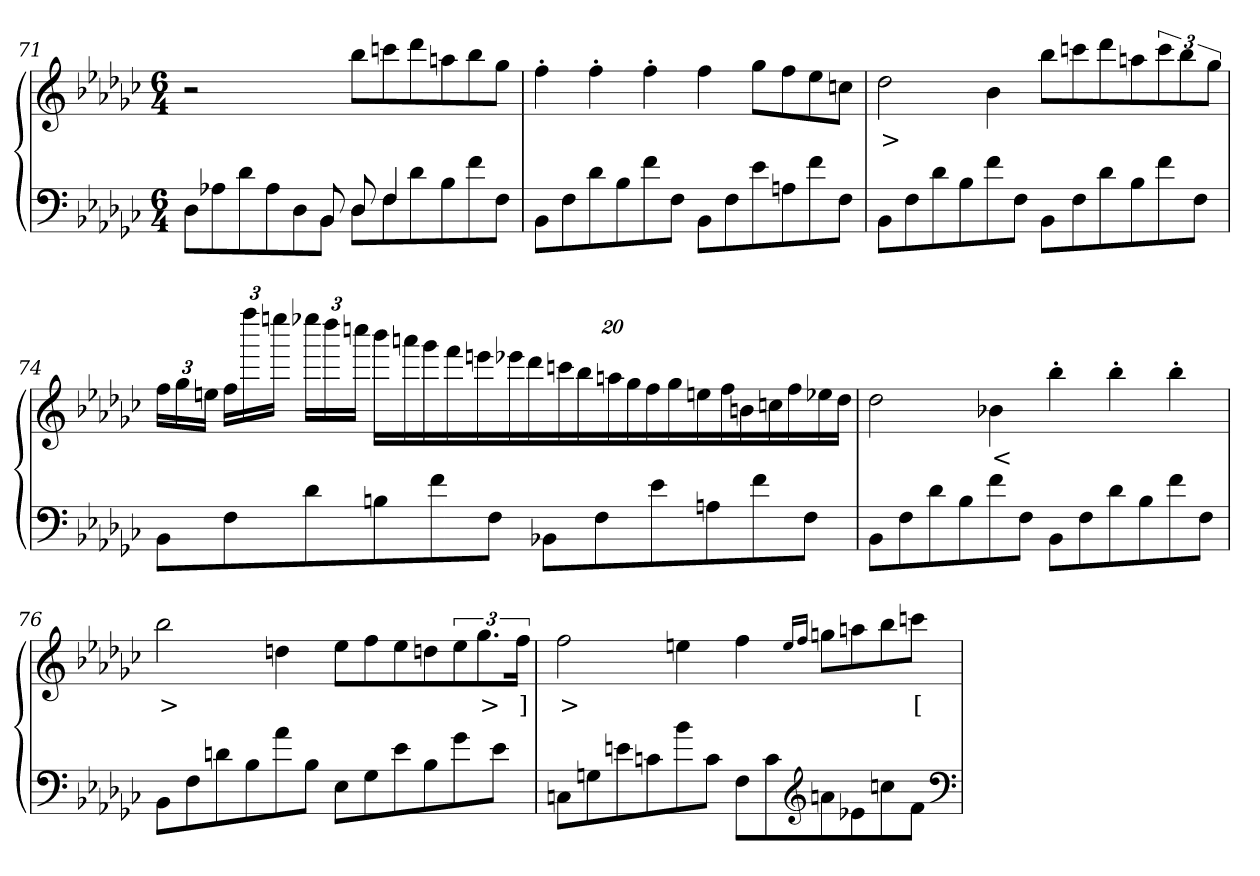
**kern	**kern	**text
*part2	*part1	*part1
*staff2	*staff1	*staff1
*clefF4	*clefG2	*
*k[b-e-a-d-g-c-]	*k[b-e-a-d-g-c-]	*
*M6/4	*M6/4	*
=71	=71	=71
*^	*	*
8D-\L	8ryy	2r	.
*v	*v	*	*
8A-X	.	.
8d-	.	.
8A-	.	.
8D-	4ryy	.
*^	*	*
8BB-J	8BB-/	.	.
8D-L	8D-/	8bb-L	.
8F	4F/	8cccn	.
8d-\	.	8ddd-	.
8B-	4.ryy	8aan	.
8f	.	8bb-	.
8FJ	.	8gg-J	.
*v	*v	*	*
=72	=72	=72
8BB-L	4ff'>	.
8F	.	.
8d-	4ff'>	.
8B-	.	.
8f	4ff'>	.
8FJ	.	.
8BB-L	4ff	.
8F	.	.
8e-	8gg-L	.
8An	8ff	.
8f	8ee-	.
8FJ	8ccnJ	.
=73	=73	=73
8BB-L	2dd-	>
8F	.	.
8d-	.	.
8B-	.	.
8f	4b-	.
8FJ	.	.
8BB-L	8bb-L	.
8F	8cccn	.
8d-	8ddd-	.
8B-	8aan	.
8f	12ccc	.
.	12bb-	.
8FJ	.	.
.	12gg-J	.
=74	=74	=74
8BB-L	24ffL	.
.	24gg-	.
.	24eenJ	.
8F	24ffL	.
.	24ffff	.
.	24eeeenJ	.
8d-	24eeee-XL	.
.	24dddd-	.
.	24ccccnJ	.
8Bn	160%9bbb-L	.
.	160%9aaan	.
.	160%9ggg-	.
8f	.	.
.	160%9fff	.
.	160%9eeen	.
8FJ	.	.
.	160%9eee-X	.
.	160%9ddd-	.
8BB-XL	.	.
.	160%9ccc	.
.	160%9bb-	.
8F	.	.
.	160%9aan	.
.	160%9gg-	.
.	160%9ff	.
8e-	.	.
.	160%9gg-	.
.	160%9een	.
8An	.	.
.	160%9ff	.
.	160%9bn	.
8f	.	.
.	160%9cc	.
.	160%9ff	.
8FJ	.	.
.	160%9ee-X	.
.	160%9dd-J	.
=75	=75	=75
8BB-L	2dd-	.
8F	.	.
8d-	.	.
8B-	.	.
8f	4b-X	<
8FJ	.	.
8BB-L	4bb-'>	.
8F	.	.
8d-	4bb-'>	.
8B-	.	.
8f	4bb-'>	.
8FJ	.	.
=76	=76	=76
8BB-L	2bb-	>
8F	.	.
8dn	.	.
8B-	.	.
8a-	4ddn	.
8B-J	.	.
8E-L	8ee-L	.
8G-	8ff	.
8e-	8ee-	.
8B-	8ddn	.
8g-	12ee-	.
.	12.gg-	>
8e-J	.	.
.	24ffJk	]
=77	=77	=77
8CnL	2ff	>
8Gn	.	.
8en	.	.
8c	.	.
8b-	4een	.
8cJ	.	.
8FL	4ff	.
8c	.	.
*clefG2	*	*
.	16qee/LL	.
.	16qff/JJ	.
8an	8ggnL	.
8e-X	8aan	.
8cc	8bb-	.
8fJ	8cccnJ	[
*clefF4	*	*
=	=	=
*-	*-	*-
